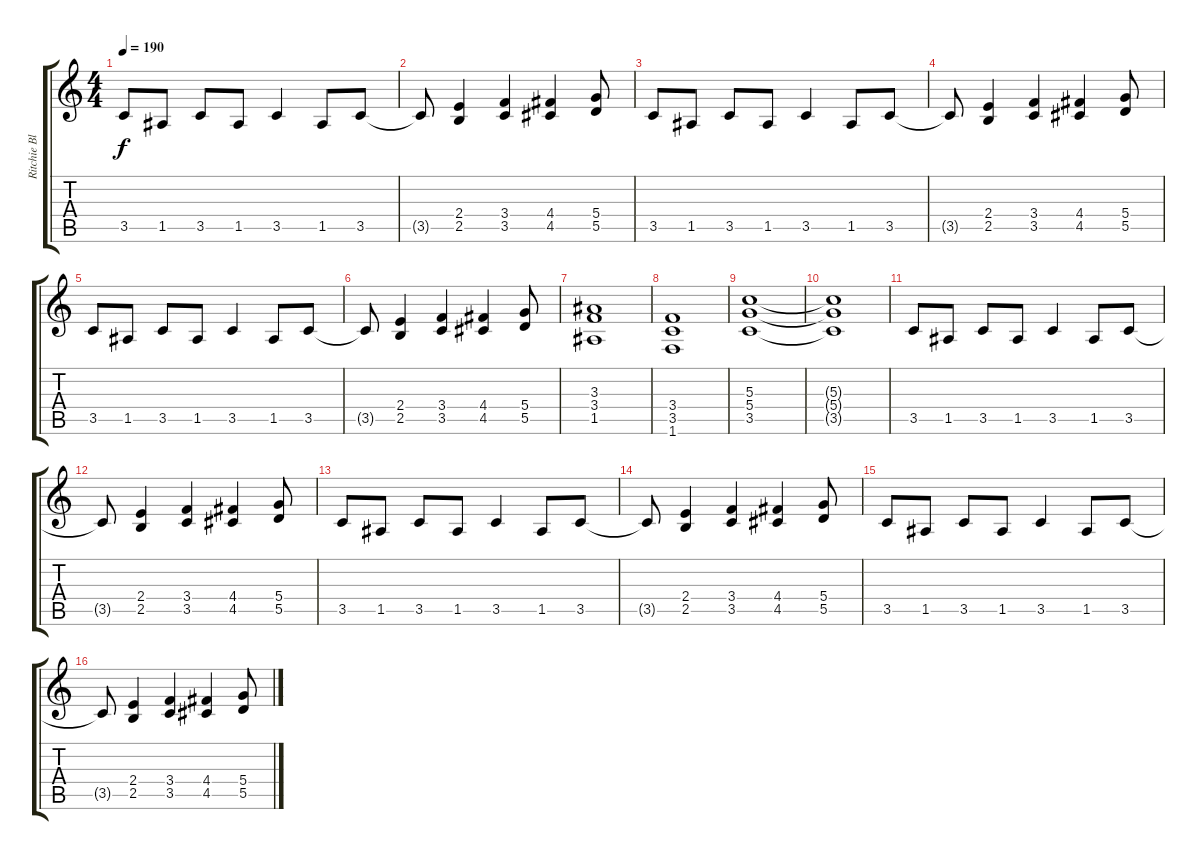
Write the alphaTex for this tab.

\track ("Ritchie Blackmore" "Ritchie Bl") {instrument overdrivenguitar}
\staff {score tabs}
\tuning (E4 B3 G3 D3 A2 E2) {hide}
\ts (4 4)
\tempo 190
\clef g2
\ks c
3.5.8{dy f} 1.5.8 3.5.8 1.5.8 3.5.4 1.5.8 3.5.8 |
3.5{t}.8 (2.4 2.5).4 (3.4 3.5).4 (4.4 4.5).4 (5.4 5.5).8 |
3.5.8 1.5.8 3.5.8 1.5.8 3.5.4 1.5.8 3.5.8 |
3.5{t}.8 (2.4 2.5).4 (3.4 3.5).4 (4.4 4.5).4 (5.4 5.5).8 |
3.5.8 1.5.8 3.5.8 1.5.8 3.5.4 1.5.8 3.5.8 |
3.5{t}.8 (2.4 2.5).4 (3.4 3.5).4 (4.4 4.5).4 (5.4 5.5).8 |
(3.3 3.4 1.5).1 |
(3.4 3.5 1.6).1 |
(5.3 5.4 3.5).1 |
(5.3{t} 5.4{t} 3.5{t}).1 |
3.5.8 1.5.8 3.5.8 1.5.8 3.5.4 1.5.8 3.5.8 |
3.5{t}.8 (2.4 2.5).4 (3.4 3.5).4 (4.4 4.5).4 (5.4 5.5).8 |
3.5.8 1.5.8 3.5.8 1.5.8 3.5.4 1.5.8 3.5.8 |
3.5{t}.8 (2.4 2.5).4 (3.4 3.5).4 (4.4 4.5).4 (5.4 5.5).8 |
3.5.8 1.5.8 3.5.8 1.5.8 3.5.4 1.5.8 3.5.8 |
3.5{t}.8 (2.4 2.5).4 (3.4 3.5).4 (4.4 4.5).4 (5.4 5.5).8
